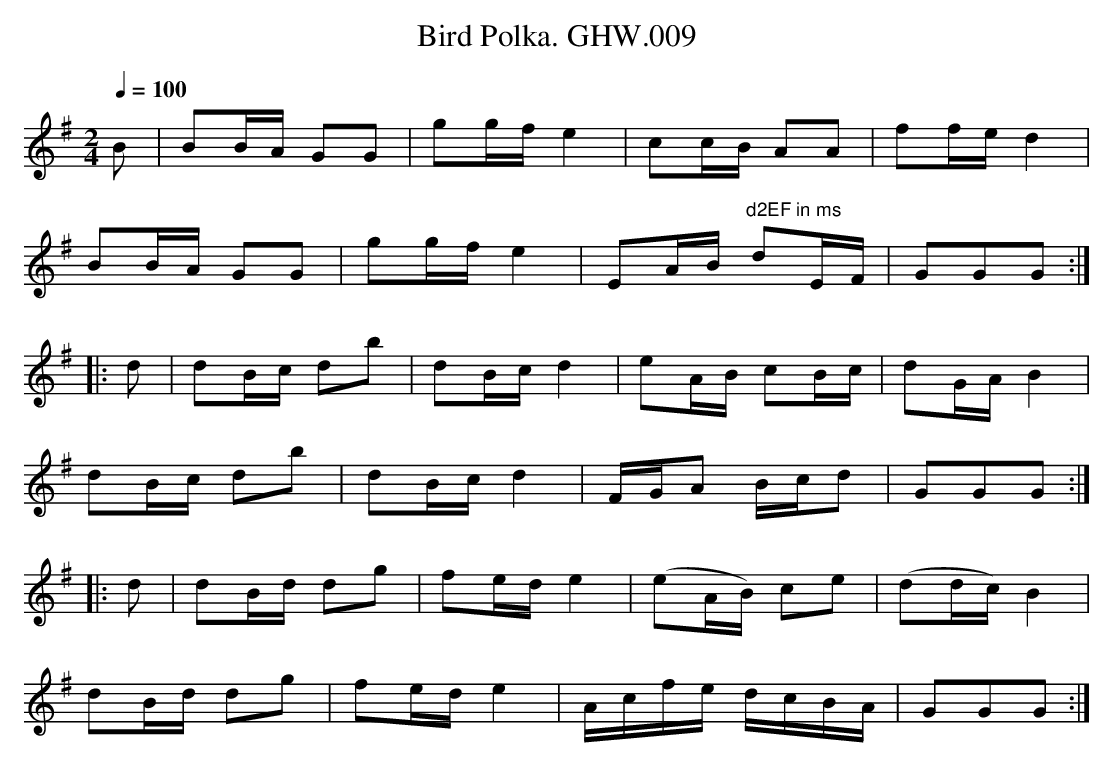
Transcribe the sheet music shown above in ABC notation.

X:1
T:Bird Polka. GHW.009
M:2/4
L:1/8
Q:1/4=100
K:G
B|BB/A/ GG|gg/f/ e2|cc/B/ AA|ff/e/ d2|
BB/A/ GG|gg/f/ e2|EA/2B/ "^d2EF in ms"dE/F/|GGG:|
|:d|dB/c/ db|dB/c/ d2|eA/B/ cB/c/|dG/A/ B2|
dB/c/ db|dB/c/ d2|F/G/A B/c/d|GGG:|
|:d|dB/d/ dg|fe/d/e2|(eA/B/) ce|(dd/c/)B2|
dB/d/ dg|fe/d/e2|A/c/f/e/ d/c/B/A/|GGG:|
